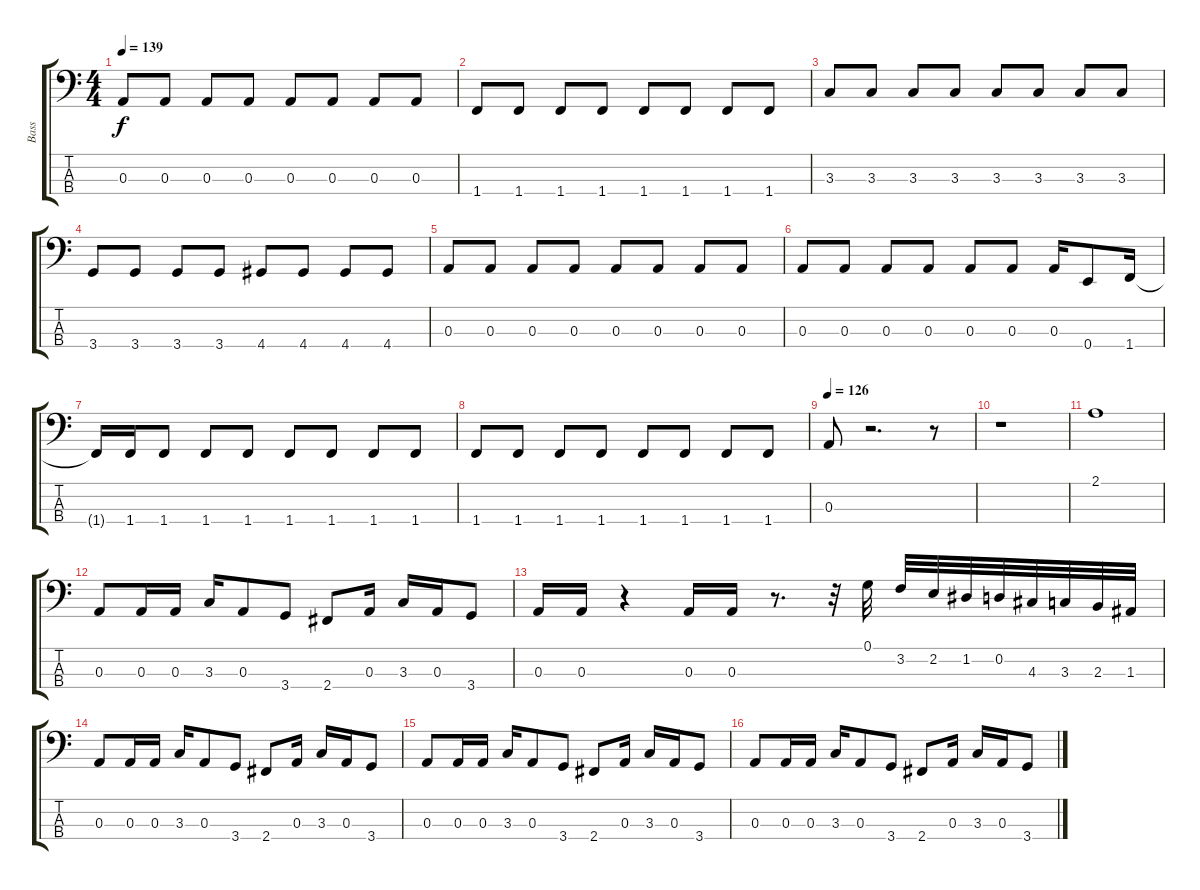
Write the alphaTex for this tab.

\track ("Bass" "Bass") {instrument electricbasspick}
\staff {score tabs}
\tuning (G2 D2 A1 E1) {hide}
\ts (4 4)
\tempo 139
\clef f4
\ks c
0.3.8{dy f} 0.3.8 0.3.8 0.3.8 0.3.8 0.3.8 0.3.8 0.3.8 |
1.4.8 1.4.8 1.4.8 1.4.8 1.4.8 1.4.8 1.4.8 1.4.8 |
3.3.8 3.3.8 3.3.8 3.3.8 3.3.8 3.3.8 3.3.8 3.3.8 |
3.4.8 3.4.8 3.4.8 3.4.8 4.4.8 4.4.8 4.4.8 4.4.8 |
0.3.8 0.3.8 0.3.8 0.3.8 0.3.8 0.3.8 0.3.8 0.3.8 |
0.3.8 0.3.8 0.3.8 0.3.8 0.3.8 0.3.8 0.3.16 0.4.8 1.4.16 |
1.4{t}.16 1.4.16 1.4.8 1.4.8 1.4.8 1.4.8 1.4.8 1.4.8 1.4.8 |
1.4.8 1.4.8 1.4.8 1.4.8 1.4.8 1.4.8 1.4.8 1.4.8 |
\tempo 126
0.3.8 r.2{d} r.8 |
r.1 |
2.1.1 |
0.3.8 0.3.16 0.3.16 3.3.16 0.3.8 3.4.8 2.4.8 0.3.16 3.3.16 0.3.16 3.4.8 |
0.3.16 0.3.16 r.4 0.3.16 0.3.16 r.8{d} r.32 0.1.32 3.2.32 2.2.32 1.2.32 0.2.32 4.3.32 3.3.32 2.3.32 1.3.32 |
0.3.8 0.3.16 0.3.16 3.3.16 0.3.8 3.4.8 2.4.8 0.3.16 3.3.16 0.3.16 3.4.8 |
0.3.8 0.3.16 0.3.16 3.3.16 0.3.8 3.4.8 2.4.8 0.3.16 3.3.16 0.3.16 3.4.8 |
0.3.8 0.3.16 0.3.16 3.3.16 0.3.8 3.4.8 2.4.8 0.3.16 3.3.16 0.3.16 3.4.8
